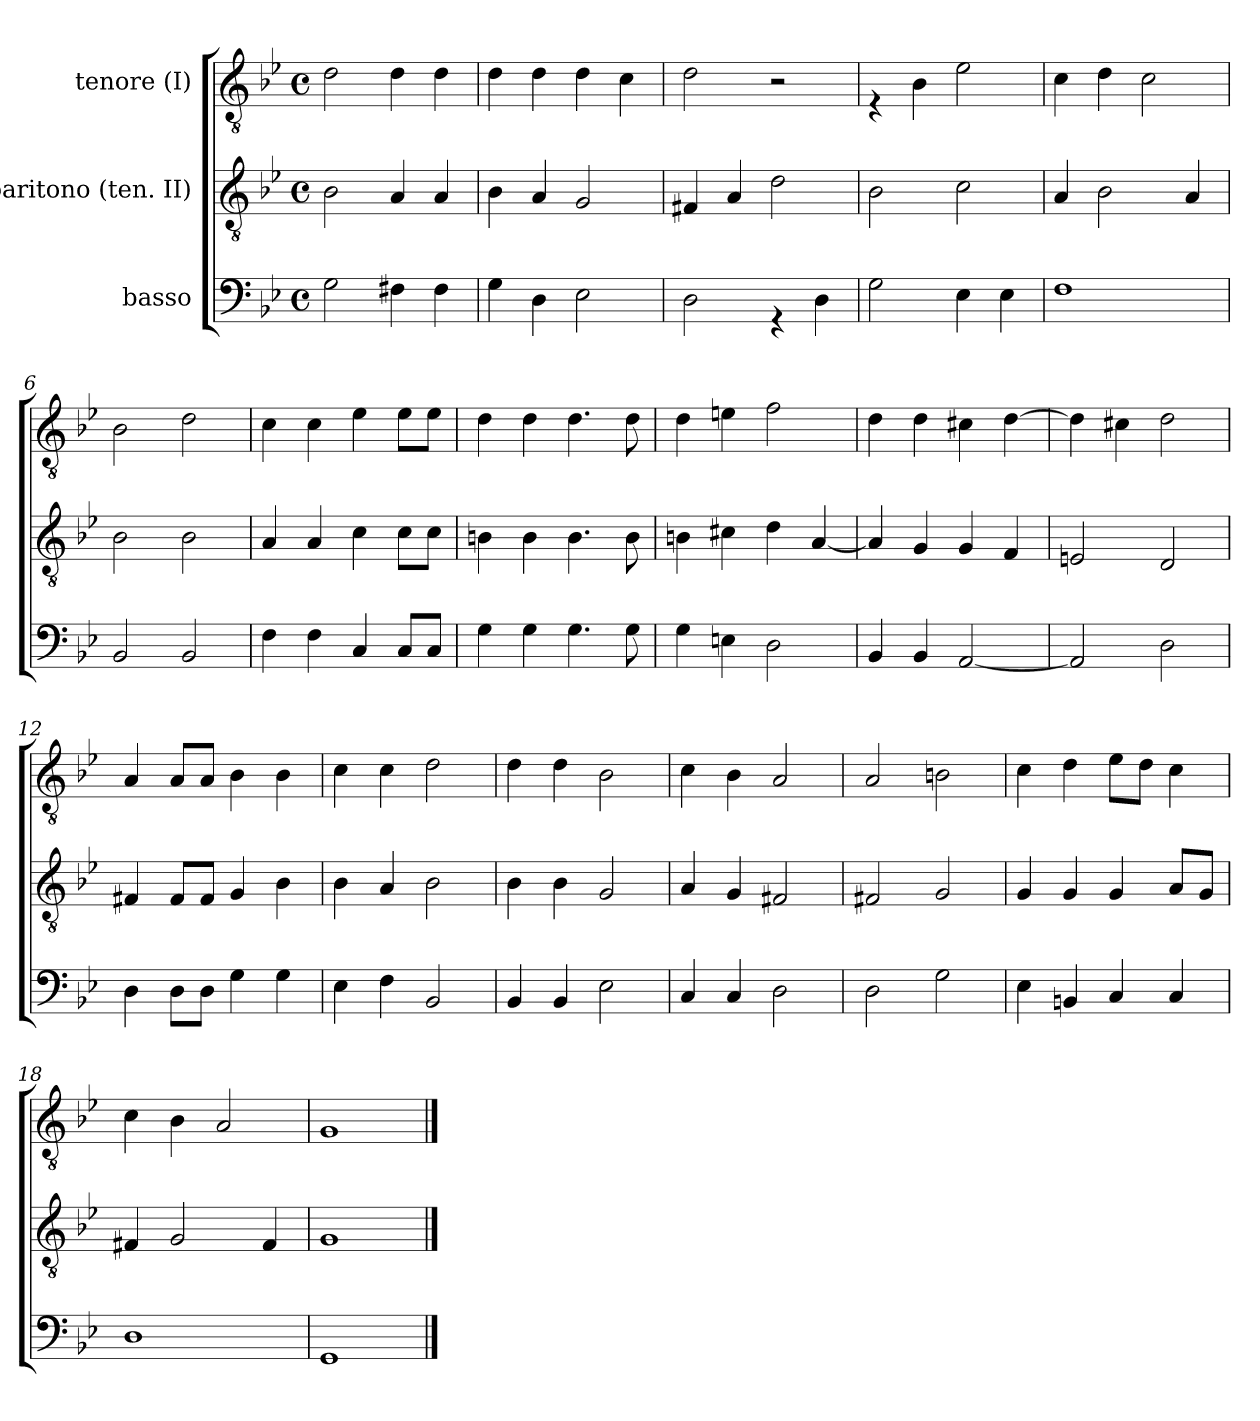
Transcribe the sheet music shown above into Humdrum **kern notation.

**kern	**kern	**kern
*part3	*part2	*part1
*staff3	*staff2	*staff1
*I"basso	*I"baritono (ten. II)	*I"tenore (I)
*clefF4	*clefGv2	*clefGv2
*k[b-e-]	*k[b-e-]	*k[b-e-]
*B-:	*B-:	*B-:
*M4/4	*M4/4	*M4/4
*met(c)	*met(c)	*met(c)
=1	=1	=1
2G\	2B-\	2d\
4F#X\	4A/	4d\
4F#\	4A/	4d\
=2	=2	=2
4G\	4B-\	4d\
4D\	4A/	4d\
2E-\	2G/	4d\
.	.	4c\
=3	=3	=3
2D\	4F#X/	2d\
.	4A/	.
4rGG	2d\	2r
4D\	.	.
=4	=4	=4
2G\	2B-\	4rE
.	.	4B-\
4E-\	2c\	2e-\
4E-\	.	.
!!LO:LB:g=z
=5	=5	=5
1F	4A/	4c\
.	2B-\	4d\
.	.	2c\
.	4A/	.
=6	=6	=6
2BB-/	2B-\	2B-\
2BB-/	2B-\	2d\
=7	=7	=7
4F\	4A/	4c\
4F\	4A/	4c\
4C/	4c\	4e-\
8C/L	8c\L	8e-\L
8C/J	8c\J	8e-\J
=8	=8	=8
4G\	4Bn\	4d\
4G\	4B\	4d\
4.G\	4.B\	4.d\
8G\	8B\	8d\
=9	=9	=9
4G\	4Bn\	4d\
4En\	4c#X\	4en\
2D\	4d\	2f\
.	[<4A/	.
!!LO:LB:g=z
=10	=10	=10
4BB-/	4A/]	4d\
4BB-/	4G/	4d\
[<2AA/	4G/	4c#X\
.	4F/	[>4d\
=11	=11	=11
2AA/]	2En/	4d\]
.	.	4c#X\
2D\	2D/	2d\
=12	=12	=12
4D\	4F#X/	4A/
8D\L	8F#/L	8A/L
8D\J	8F#/J	8A/J
4G\	4G/	4B-\
4G\	4B-\	4B-\
=13	=13	=13
4E-\	4B-\	4c\
4F\	4A/	4c\
2BB-/	2B-\	2d\
=14	=14	=14
4BB-/	4B-\	4d\
4BB-/	4B-\	4d\
2E-\	2G/	2B-\
!!LO:LB:g=z
=15	=15	=15
4C/	4A/	4c\
4C/	4G/	4B-\
2D\	2F#X/	2A/
=16	=16	=16
2D\	2F#X/	2A/
2G\	2G/	2Bn\
=17	=17	=17
4E-\	4G/	4c\
4BBn/	4G/	4d\
4C/	4G/	8e-\L
.	.	8d\J
4C/	8A/L	4c\
.	8G/J	.
=18	=18	=18
1D	4F#X/	4c\
.	2G/	4B-\
.	.	2A/
.	4F#/	.
=19	=19	=19
1GG	1G	1G
==	==	==
*-	*-	*-
